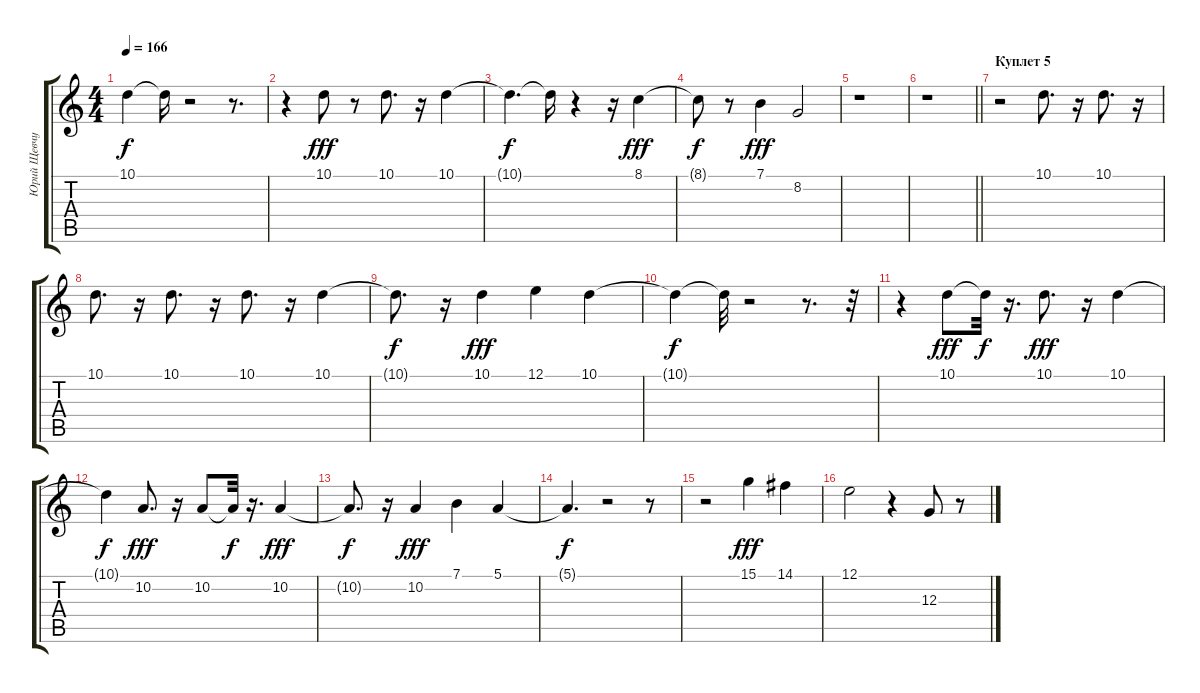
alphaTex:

\track ("Юрий Щевчук" "Юрий Щевчу") {instrument clarinet}
\staff {score tabs}
\tuning (E4 B3 G3 D3 A2 E2) {hide}
\ts (4 4)
\tempo 166
\clef g2
\ks c
10.1{t}.4{dy f} 10.1{t}.16 r.2 r.8{d} |
r.4 10.1.8{dy fff} r.8 10.1.8{d} r.16 10.1.4 |
10.1{t}.4{d dy f} 10.1{t}.16 r.4 r.16 8.1.4{dy fff} |
8.1{t}.8{dy f} r.8 7.1.4{dy fff} 8.2.2 |
r.1 |
\barLineRight lightlight
r.1 |
\section ("" "Куплет 5")
r.2 10.1.8{d} r.16 10.1.8{d} r.16 |
10.1.8{d} r.16 10.1.8{d} r.16 10.1.8{d} r.16 10.1.4 |
10.1{t}.8{d dy f} r.16 10.1.4{dy fff} 12.1.4 10.1.4 |
10.1{t}.4{dy f} 10.1{t}.32 r.2 r.8{d} r.32 |
r.4 10.1.8{dy fff} 10.1{t}.32{dy f} r.16{d} 10.1.8{d dy fff} r.16 10.1.4 |
10.1{t}.4{dy f} 10.2.8{d dy fff} r.16 10.2.8 10.2{t}.32{dy f} r.16{d} 10.2.4{dy fff} |
10.2{t}.8{d dy f} r.16 10.2.4{dy fff} 7.1.4 5.1.4 |
5.1{t}.4{d dy f} r.2 r.8 |
r.2 15.1.4{dy fff} 14.1.4 |
12.1.2 r.4 12.3.8 r.8
